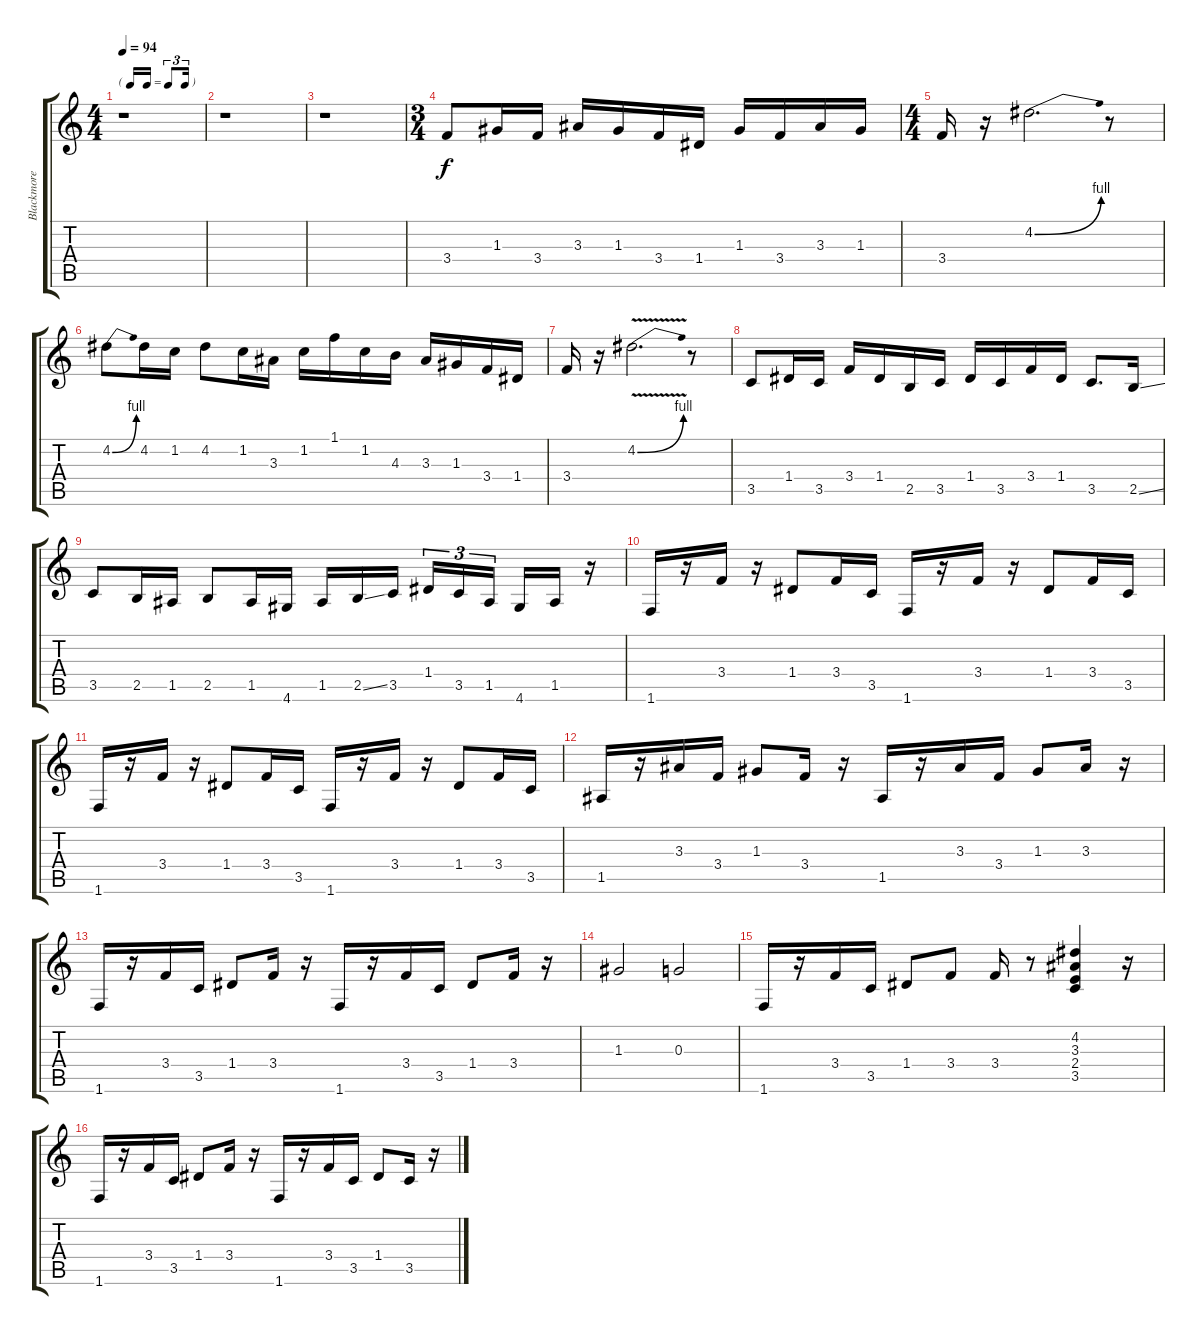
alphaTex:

\track ("Blackmore Rythm" "Blackmore ") {instrument overdrivenguitar}
\staff {score tabs}
\tuning (E4 B3 G3 D3 A2 E2) {hide}
\ts (4 4)
\tf triplet16th
\tempo 94
\clef g2
\ks c
r.1{dy f} |
r.1 |
r.1 |
\ts (3 4)
3.4.8 1.3.16 3.4.16 3.3.16 1.3.16 3.4.16 1.4.16 1.3.16 3.4.16 3.3.16 1.3.16 |
\ts (4 4)
3.4.16 r.16 4.2{be (bend 0 0 60 4)}.2{d} r.8 |
4.2{be (bend 0 0 60 4)}.8 4.2.16 1.2.16 4.2.8 1.2.16 3.3.16 1.2.16 1.1.16 1.2.16 4.3.16 3.3.16 1.3.16 3.4.16 1.4.16 |
3.4.16 r.16 4.2{be (bend 0 0 60 4) v}.2{d} r.8 |
3.5.8 1.4.16 3.5.16 3.4.16 1.4.16 2.5.16 3.5.16 1.4.16 3.5.16 3.4.16 1.4.16 3.5.8{d} 2.5{ss}.16 |
3.5.8 2.5.16 1.5.16 2.5.8 1.5.16 4.6.16 1.5.16 2.5{ss}.16 3.5.16{beam splitsecondary} 1.4.16{tu (3 2)} 3.5.16{tu (3 2)} 1.5.16{tu (3 2) beam splitsecondary} 4.6.16 1.5.16 r.16 |
1.6.16 r.16 3.4.16 r.16 1.4.8 3.4.16 3.5.16 1.6.16 r.16 3.4.16 r.16 1.4.8 3.4.16 3.5.16 |
1.6.16 r.16 3.4.16 r.16 1.4.8 3.4.16 3.5.16 1.6.16 r.16 3.4.16 r.16 1.4.8 3.4.16 3.5.16 |
1.5.16 r.16 3.3.16 3.4.16 1.3.8 3.4.16 r.16 1.5.16 r.16 3.3.16 3.4.16 1.3.8 3.3.16 r.16 |
1.6.16 r.16 3.4.16 3.5.16 1.4.8 3.4.16 r.16 1.6.16 r.16 3.4.16 3.5.16 1.4.8 3.4.16 r.16 |
1.3.2 0.3.2 |
1.6.16 r.16 3.4.16 3.5.16 1.4.8 3.4.8 3.4.16 r.8 (4.2 3.3 2.4 3.5).4 r.16 |
1.6.16 r.16 3.4.16 3.5.16 1.4.8 3.4.16 r.16 1.6.16 r.16 3.4.16 3.5.16 1.4.8 3.5.16 r.16
